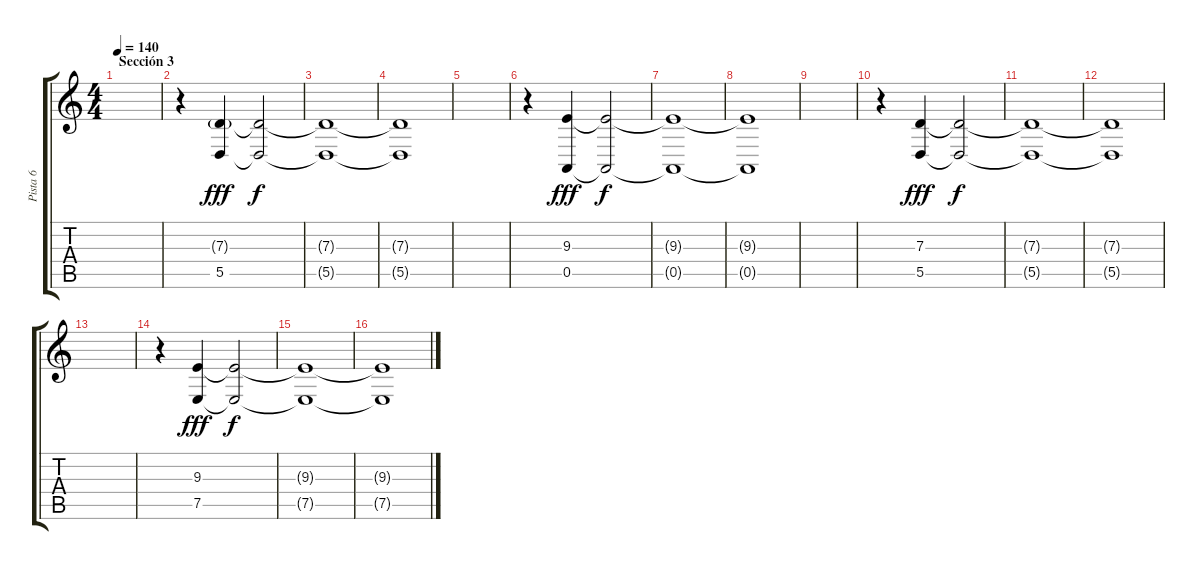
\track ("Pista 6" "Pista 6") {instrument stringensemble1}
\staff {score tabs}
\tuning (E4 B3 G3 D3 A2 E2) {hide}
\ts (4 4)
\section ("" "Sección 3")
\tempo 140
\clef g2
\ks c
|
r.4{volume 1} (7.3{g} 5.5).4{dy fff volume 16} (7.3{t} 5.5{t}).2{dy f} |
(7.3{t} 5.5{t}).1 |
(7.3{t} 5.5{t}).1 |
|
r.4{volume 0} (9.3 0.5).4{dy fff volume 16} (9.3{t} 0.5{t}).2{dy f} |
(9.3{t} 0.5{t}).1 |
(9.3{t} 0.5{t}).1 |
|
r.4{volume 0} (7.3 5.5).4{dy fff volume 16} (7.3{t} 5.5{t}).2{dy f} |
(7.3{t} 5.5{t}).1 |
(7.3{t} 5.5{t}).1 |
|
r.4{volume 0} (9.3 7.5).4{dy fff volume 16} (9.3{t} 7.5{t}).2{dy f} |
(9.3{t} 7.5{t}).1 |
(9.3{t} 7.5{t}).1
